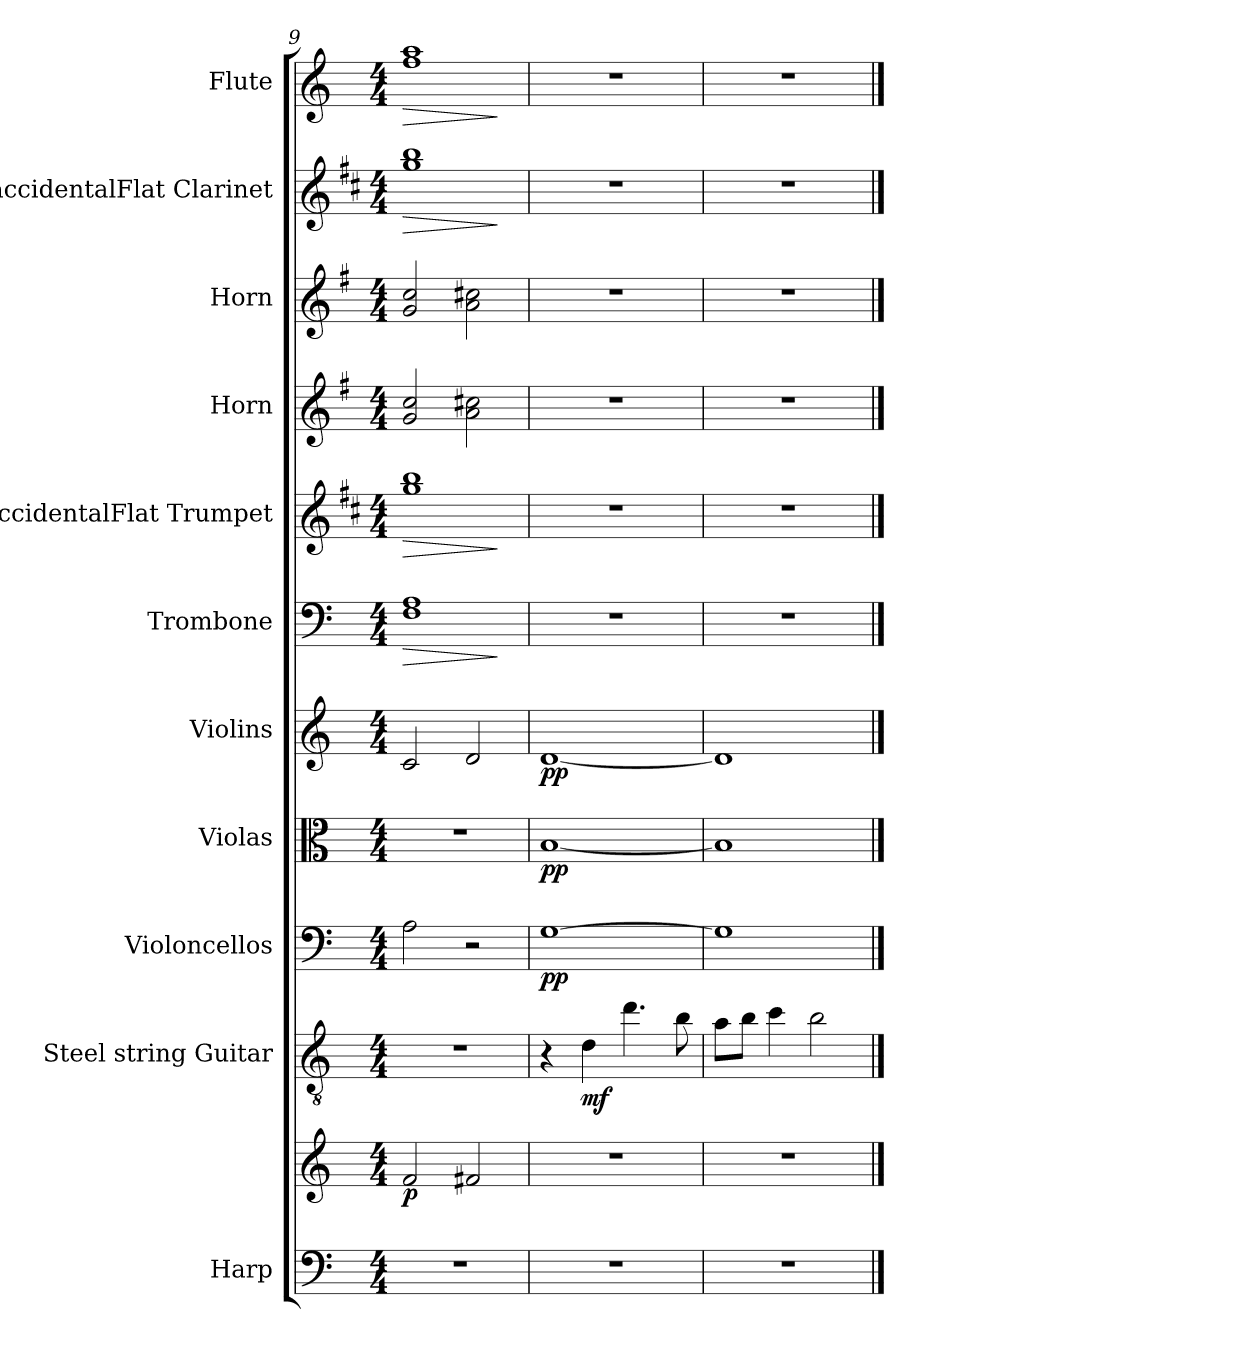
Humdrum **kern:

**kern	**kern	**dynam	**kern	**dynam	**kern	**dynam	**kern	**dynam	**kern	**dynam	**kern	**dynam	**kern	**dynam	**kern	**kern	**kern	**dynam	**kern	**dynam
*part11	*part11	*part11	*part10	*part10	*part9	*part9	*part8	*part8	*part7	*part7	*part6	*part6	*part5	*part5	*part4	*part3	*part2	*part2	*part1	*part1
*staff12	*staff11	*staff11/12	*staff10	*staff10	*staff9	*staff9	*staff8	*staff8	*staff7	*staff7	*staff6	*staff6	*staff5	*staff5	*staff4	*staff3	*staff2	*staff2	*staff1	*staff1
*I"Harp	*	*	*I"Steel string Guitar	*	*I"Violoncellos	*	*I"Violas	*	*I"Violins	*	*I"Trombone	*	*I"BaccidentalFlat Trumpet	*	*I"Horn	*I"Horn	*I"BaccidentalFlat Clarinet	*	*I"Flute	*
*I'Hrp.	*	*	*I'St. str. Guit.	*	*I'Vlcs.	*	*I'Vlas.	*	*I'Vlns.	*	*I'Trb.	*	*I'BaccidentalFlat Tpt.	*	*I'Hn.	*I'Hn.	*I'BaccidentalFlat Cl.	*	*I'Fl.	*
*clefF4	*clefG2	*	*clefGv2	*	*clefF4	*	*clefC3	*	*clefG2	*	*clefF4	*	*clefG2	*	*clefG2	*clefG2	*clefG2	*	*clefG2	*
*	*	*	*	*	*	*	*	*	*	*	*	*	*ITrd1c2	*	*ITrd4c7	*ITrd4c7	*ITrd1c2	*	*	*
*k[]	*k[]	*	*k[]	*	*k[]	*	*k[]	*	*k[]	*	*k[]	*	*k[]	*	*k[]	*k[]	*k[]	*	*k[]	*
*M4/4	*M4/4	*	*M4/4	*	*M4/4	*	*M4/4	*	*M4/4	*	*M4/4	*	*M4/4	*	*M4/4	*M4/4	*M4/4	*	*M4/4	*
=9	=9	=9	=9	=9	=9	=9	=9	=9	=9	=9	=9	=9	=9	=9	=9	=9	=9	=9	=9	=9
!	!	!LO:DY:b	!	!	!	!	!	!	!	!	!	!LO:HP:b	!	!LO:HP:b	!	!	!	!LO:HP:b	!	!LO:HP:b
1r	2f/	p	1r	.	2A\	.	1r	.	2c/	.	1F 1A	>	1ff 1aa	>	2c/ 2f/	2c/ 2f/	1ff 1aa	>	1ff 1aa	>
.	2f#X/	.	.	.	2r	.	.	.	2d/	.	.	.	.	.	2d\ 2f#X\	2d\ 2f#X\	.	.	.	.
.	.	.	.	.	.	.	.	.	.	.	.	]	.	]	.	.	.	]	.	]
=10	=10	=10	=10	=10	=10	=10	=10	=10	=10	=10	=10	=10	=10	=10	=10	=10	=10	=10	=10	=10
!	!	!	!	!	!	!LO:DY:b	!	!LO:DY:b	!	!LO:DY:b	!	!	!	!	!	!	!	!	!	!
1r	1r	.	4r	.	[1G	pp	[1B	pp	[1d	pp	1r	.	1r	.	1r	1r	1r	.	1r	.
!	!	!	!	!LO:DY:b	!	!	!	!	!	!	!	!	!	!	!	!	!	!	!	!
.	.	.	4d\	mf	.	.	.	.	.	.	.	.	.	.	.	.	.	.	.	.
.	.	.	4.dd\	.	.	.	.	.	.	.	.	.	.	.	.	.	.	.	.	.
.	.	.	8b\	.	.	.	.	.	.	.	.	.	.	.	.	.	.	.	.	.
=11	=11	=11	=11	=11	=11	=11	=11	=11	=11	=11	=11	=11	=11	=11	=11	=11	=11	=11	=11	=11
1r	1r	.	8a\L	.	1G]	.	1B]	.	1d]	.	1r	.	1r	.	1r	1r	1r	.	1r	.
.	.	.	8b\J	.	.	.	.	.	.	.	.	.	.	.	.	.	.	.	.	.
.	.	.	4cc\	.	.	.	.	.	.	.	.	.	.	.	.	.	.	.	.	.
.	.	.	2b\	.	.	.	.	.	.	.	.	.	.	.	.	.	.	.	.	.
==	==	==	==	==	==	==	==	==	==	==	==	==	==	==	==	==	==	==	==	==
*-	*-	*-	*-	*-	*-	*-	*-	*-	*-	*-	*-	*-	*-	*-	*-	*-	*-	*-	*-	*-
